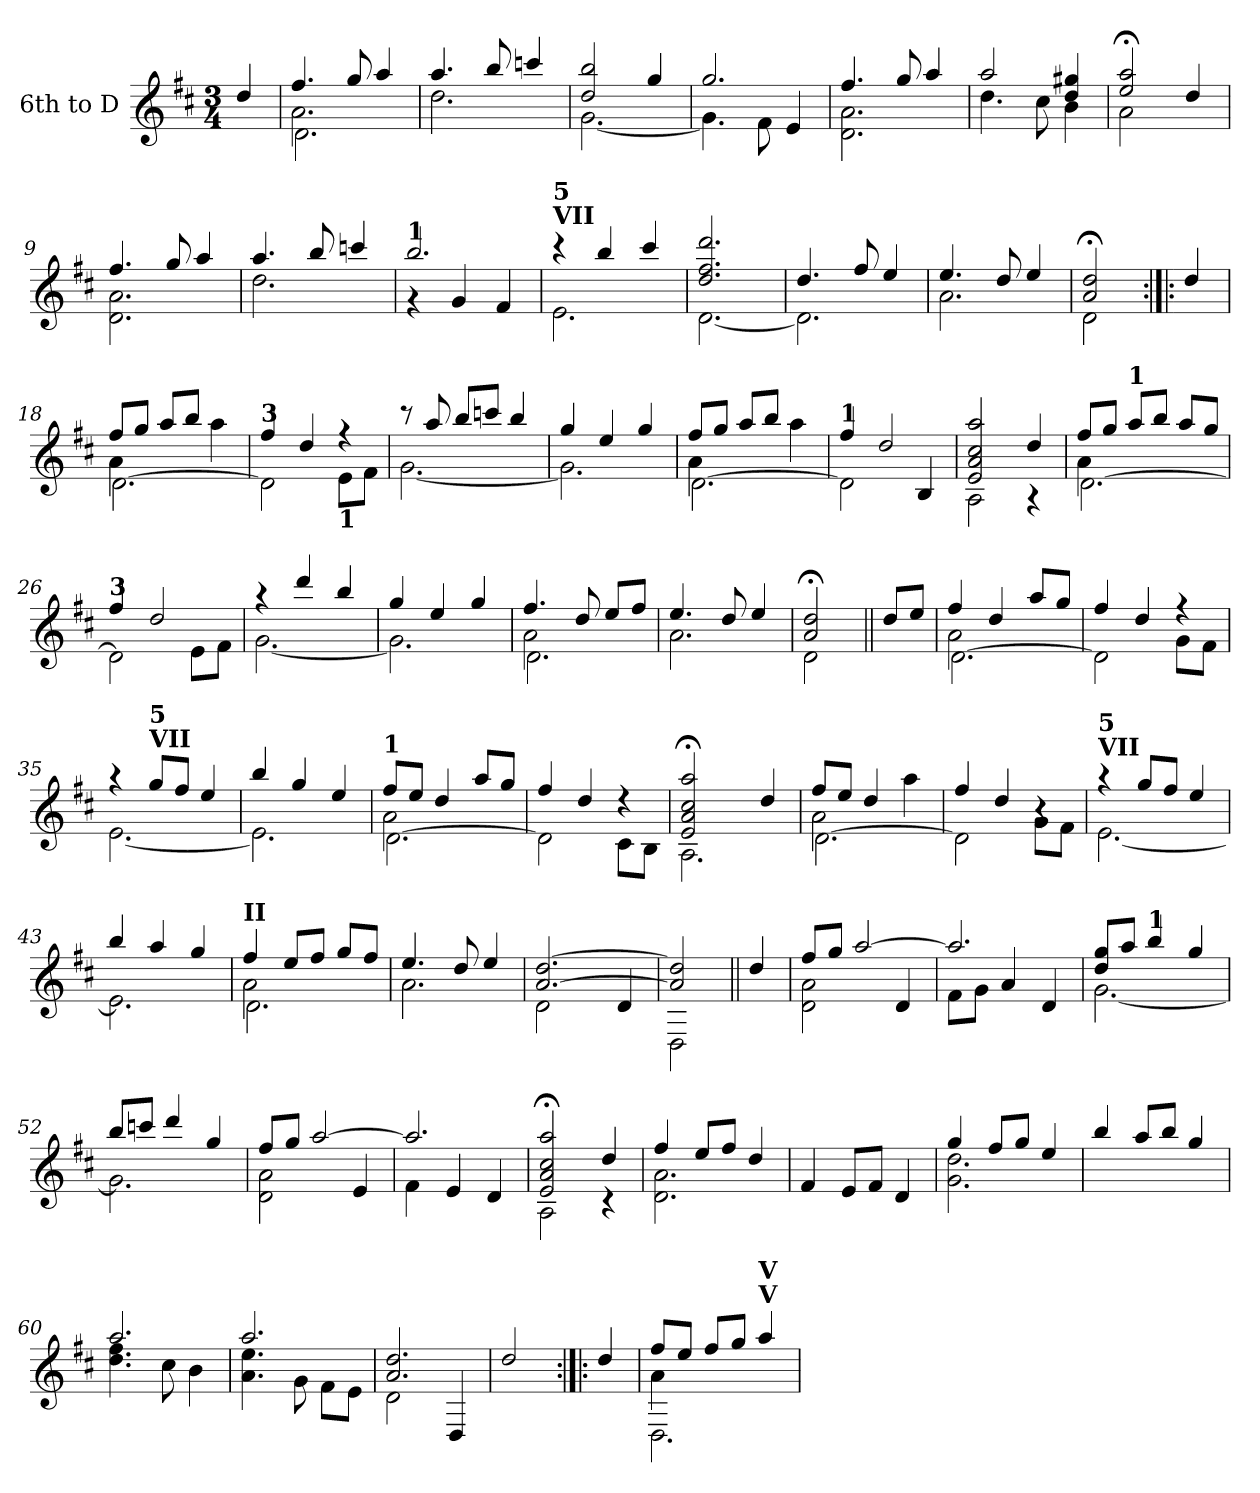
**kern
*part1
*staff1
*I"6th to D
!!LO:PB:g=z
*clefG2
*ITrd7c12
*k[f#c#]
*D:
*M3/4
*MM140
=1
4di/
=2
*^
*	*^
4.f#i/	2.Ai\	2.Di\
8gi/	.	.
4ai/	.	.
*	*v	*v
=3	=3
4.ai/	2.di\
8bi/	.
4ccni/	.
=4	=4
2di/ 2bi	[2.Gi\
4gi/	.
=5	=5
2.gi/	4.Gi\]
.	8F#i\
.	4Ei/
=6	=6
4.f#i/	2.Di\ 2.Ai
8gi/	.
4ai/	.
=7	=7
2ai/	4.di\
.	8c#i\
4di/ 4g#Xi	4Bi\
=8	=8
*	*^
2ei/; 2ai;	2Ai\	2.ryy
4di/	4ryy	.
*	*v	*v
!!LO:LB:g=z
=9	=9
4.f#i/	2.Di\ 2.Ai
8gi/	.
4ai/	.
=10	=10
4.ai/	2.di\
8bi/	.
4ccni/	.
=11	=11
!LO:TX:a:B:t=1	!
2.bi/	4r
.	4Gi/
.	4F#i/
=12	=12
!LO:TX:a:B:t=VII	!
!LO:TX:B:t=5	!
4r	2.Ei\
4bi/	.
4cc#i/	.
=13	=13
2.di/ 2.f#i 2.ddi	[2.Di\
=14	=14
4.di/	2.Di\]
8f#i/	.
4ei/	.
=15	=15
4.ei/	2.Ai\
8di/	.
4ei/	.
=16	=16
2Ai/; 2di;	2Di\
*v	*v
!!LO:LB:g=z
=17:|!|:
4di/
=18
*^
*	*^
8f#i/L	4Ai\	[2.Di\
8gi/J	.	.
8ai/L	4ryy	.
8bi/J	.	.
4ai\	4ryy	.
*	*v	*v
=19	=19
!LO:TX:a:B:t=3	!
4f#i/	2Di\]
4di/	.
!LO:TX:b:B:t=1	!
4r	8Ei\L
.	8F#i\J
=20	=20
8r	[2.Gi\
8ai/	.
8bi/L	.
8ccni/J	.
4bi/	.
=21	=21
4gi/	2.Gi\]
4ei/	.
4gi/	.
=22	=22
*	*^
8f#i/L	4Ai\	[2.Di\
8gi/J	.	.
8ai/L	4ryy	.
8bi/J	.	.
4ai\	4ryy	.
*	*v	*v
=23	=23
!LO:TX:a:B:t=1	!
4f#i/	2Di\]
2di/	.
.	4BBi/
=24	=24
2Ei/ 2Ai 2c#i 2ai	2AAi\
4di/	4r
!!LO:LB:g=z	!!
=25	=25
*	*^
8f#i/L	4Ai\	[2.Di\
8gi/J	.	.
!LO:TX:a:B:t=1	!	!
8ai/L	4ryy	.
8bi/J	.	.
8ai/L	4ryy	.
8gi/J	.	.
*	*v	*v
=26	=26
!LO:TX:a:B:t=3	!
4f#i/	2Di\]
2di/	.
.	8Ei\L
.	8F#i\J
=27	=27
4r	[2.Gi\
4ddi/	.
4bi/	.
=28	=28
4gi/	2.Gi\]
4ei/	.
4gi/	.
=29	=29
*	*^
4.f#i/	2Ai\	2.Di\
8di/	.	.
8ei/L	4ryy	.
8f#i/J	.	.
*	*v	*v
=30	=30
4.ei/	2.Ai\
8di/	.
4ei/	.
=31	=31
2Ai/; 2di;	2Di\
*v	*v
=32||
8di/L
8ei/J
=33
*^
*	*^
4f#i/	2Ai\	[2.Di\
4di/	.	.
8ai/L	4ryy	.
8gi/J	.	.
!!LO:LB:g=z	!!	!!
=34	=34	=34
4f#i/	2Di\]	2ryy
4di/	.	.
4r	8Gi\L	4ryy
.	8F#i\J	.
*	*v	*v
=35	=35
4r	[2.Ei\
!LO:TX:a:B:t=VII	!
!LO:TX:B:t=5	!
8gi/L	.
8f#i/J	.
4ei/	.
=36	=36
4bi/	2.Ei\]
4gi/	.
4ei/	.
=37	=37
*	*^
!LO:TX:a:B:t=1	!	!
8f#i/L	2Ai\	[2.Di\
8ei/J	.	.
4di/	.	.
8ai/L	4ryy	.
8gi/J	.	.
=38	=38	=38
4f#i/	2Di\]	2ryy
4di/	.	.
4r	8C#i\L	4ryy
.	8BBi\J	.
=39	=39	=39
2Ei/; 2Ai; 2c#i; 2ai;	2.AAi\	4ryy
.	.	2ryy
4di/	.	.
=40	=40	=40
8f#i/L	2Ai\	[2.Di\
8ei/J	.	.
4di/	.	.
4ai\	4ryy	.
=41	=41	=41
4f#i/	2Di\]	2.ryy
4di/	.	.
4r	8Gi\L	.
.	8F#i\J	.
*	*v	*v
!!LO:LB:g=z
=42	=42
!LO:TX:a:B:t=VII	!
!LO:TX:B:t=5	!
4r	[2.Ei\
8gi/L	.
8f#i/J	.
4ei/	.
=43	=43
4bi/	2.Ei\]
4ai/	.
4gi/	.
=44	=44
*^	*^
!LO:TX:a:B:t=II	!	!	!
4f#i/	2Ai\	4ryy	2.Di\
8ei/L	.	4ryy	.
8f#i/J	.	.	.
8gi/L	4ryy	4ryy	.
8f#i/J	.	.	.
*	*v	*v	*v
=45	=45
4.ei/	2.Ai\
8di/	.
4ei/	.
=46	=46
*	*^
[2.Ai/ [2.di	2Di\	4ryy
.	.	4ryy
.	4Di/	4ryy
*	*v	*v
=47	=47
2Ai/] 2di]	2DDi\
=48||	=48||
4di/	4ryy
=49	=49
*	*^
8f#i/L	2Di\ 2Ai	4ryy
8gi/J	.	.
[2ai/	.	2ryy
.	4Di/	.
*	*v	*v
=50	=50
2.ai/]	8F#i\L
.	8Gi\J
.	4Ai/
.	4Di/
!!LO:LB:g=z	!!
=51	=51
8di/ 8giL	[2.Gi\
8ai/J	.
!LO:TX:a:B:t=1	!
4bi/	.
4gi/	.
=52	=52
8bi/L	2.Gi\]
8ccni/J	.
4ddi/	.
4gi/	.
=53	=53
8f#i/L	2Di\ 2Ai
8gi/J	.
[2ai/	.
.	4Ei/
=54	=54
2.ai/]	4F#i\
.	4Ei/
.	4Di/
=55	=55
2Ei/; 2Ai; 2c#i; 2ai;	2AAi\
4di/	4r
=56	=56
4f#i/	2.Di\ 2.Ai
8ei/L	.
8f#i/J	.
4di/	.
*v	*v
!!LO:LB:g=z
=57
4F#i/
8Ei/L
8F#i/J
4Di/
=58
*^
4gi/	2.Gi\ 2.di
8f#i/L	.
8gi/J	.
4ei/	.
*v	*v
=59
4bi/
8ai/L
8bi/J
4gi/
=60
*^
2.ai/	4.di\ 4.f#i
.	8c#i\
.	4Bi\
=61	=61
2.ai/	4.Ai\ 4.ei
.	8Gi\
.	8F#i\L
.	8Ei\J
=62	=62
2.Ai/ 2.di	2Di\
.	4DDi/
*v	*v
=63
2di/
!!LO:PB:g=z
=64:|!|:
4di/
=65
*^
*	*^
8f#i/L	4Ai\	2.DDi\
8ei/J	.	.
8f#i/L	2ryy	.
8gi/J	.	.
!LO:TX:a:B:t=V	!	!
!LO:TX:a:B:t=V	!	!
4ai/	.	.
*v	*v	*v
=
*-
